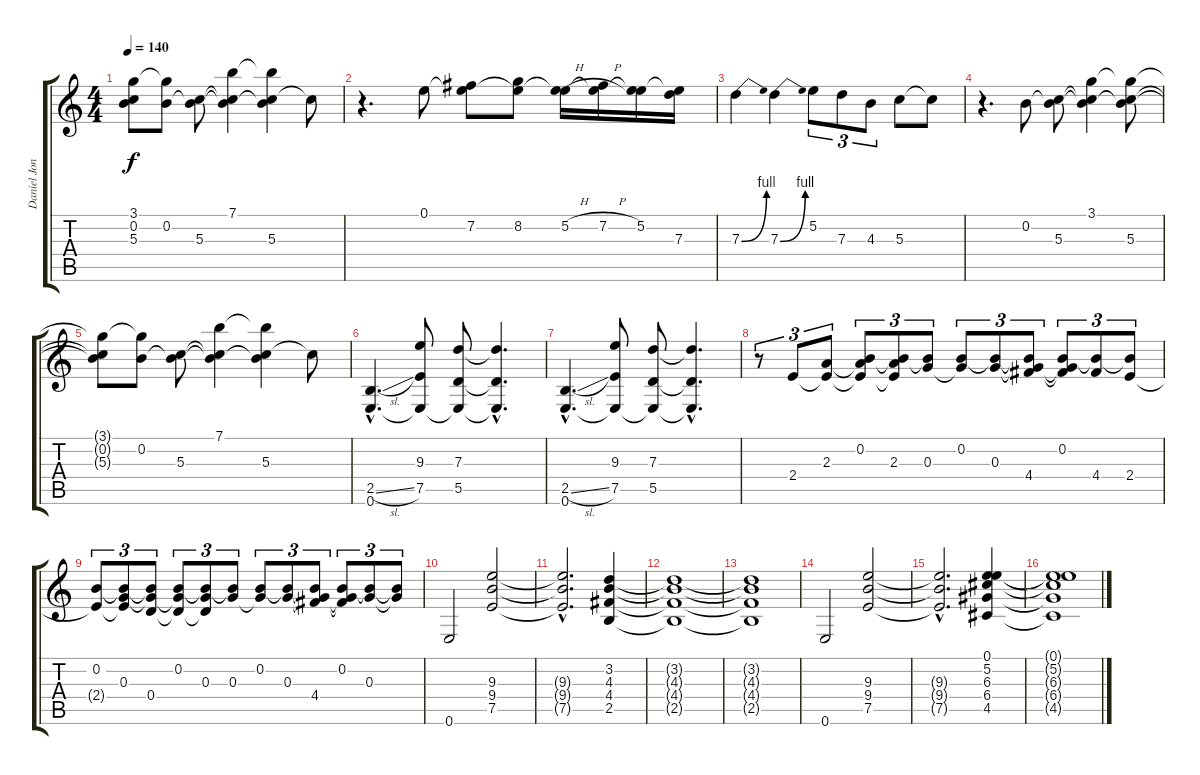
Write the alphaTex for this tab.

\track ("Daniel Jonhs (Distortion)" "Daniel Jon") {instrument distortionguitar}
\staff {score tabs}
\tuning (E4 B3 G3 D3 A2 E2) {hide}
\ts (4 4)
\tempo 140
\clef g2
\ks c
(3.1{t} 0.2{t} 5.3{t}).8{dy f} (3.1{t} 0.2).8 (0.2{t} 5.3).8 (7.1 0.2{t} 5.3{t}).4 (7.1{t} 0.2{t} 5.3).4 5.3{t}.8 |
r.4{d} 0.1.8 (0.1{t} 7.2).8 (0.1{t} 8.2).8 (0.1{t} 5.2{h}).16 (0.1{t} 7.2{h}).16 (0.1{t} 5.2).16 (0.1{t} 7.3).16 |
7.3{be (bend 0 0 60 4)}.4 7.3{be (bend 0 0 60 4)}.4 5.2.8{tu (3 2)} 7.3.8{tu (3 2)} 4.3.8{tu (3 2)} 5.3.8 5.3{t}.8 |
r.4{d} 0.2.8 (0.2{t} 5.3).8 (3.1 0.2{t} 5.3{t}).4 (3.1{t} 0.2{t} 5.3).8 |
(3.1{t} 0.2{t} 5.3{t}).8 (3.1{t} 0.2).8 (0.2{t} 5.3).8 (7.1 0.2{t} 5.3{t}).4 (7.1{t} 0.2{t} 5.3).4 5.3{t}.8 |
(2.5{sl hac} 0.6{hac}).4{d} (9.3 7.5 0.6{t}).8 (7.3 5.5 0.6{t}).8 (7.3{hac t} 5.5{hac t} 0.6{hac t}).4{d} |
(2.5{sl hac} 0.6{hac}).4{d} (9.3 7.5 0.6{t}).8 (7.3 5.5 0.6{t}).8 (7.3{hac t} 5.5{hac t} 0.6{hac t}).4{d} |
r.8{tu (3 2)} 2.4.8{tu (3 2)} (2.3 2.4{t}).8{tu (3 2)} (0.2 2.3{t} 2.4{t}).8{tu (3 2)} (0.2{t} 2.3 2.4{t}).8{tu (3 2)} (0.2{t} 0.3).8{tu (3 2)} (0.2 0.3{t}).8{tu (3 2)} (0.2{t} 0.3).8{tu (3 2)} (0.2{t} 0.3{t} 4.4).8{tu (3 2)} (0.2 0.3{t} 4.4{t}).8{tu (3 2)} (0.2{t} 4.4).8{tu (3 2)} (0.2{t} 2.4).8{tu (3 2)} |
(0.2 2.4{t}).8{tu (3 2)} (0.2{t} 0.3 2.4{t}).8{tu (3 2)} (0.2{t} 0.3{t} 0.4).8{tu (3 2)} (0.2 0.3{t} 0.4{t}).8{tu (3 2)} (0.2{t} 0.3 0.4{t}).8{tu (3 2)} (0.2{t} 0.3).8{tu (3 2)} (0.2 0.3{t}).8{tu (3 2)} (0.2{t} 0.3).8{tu (3 2)} (0.2{t} 0.3{t} 4.4).8{tu (3 2)} (0.2 0.3{t} 4.4{t}).8{tu (3 2)} (0.2{t} 0.3).8{tu (3 2)} (0.2{t} 0.3{t}).8{tu (3 2)} |
0.6.2 (9.3 9.4 7.5).2 |
(9.3{hac t} 9.4{hac t} 7.5{hac t}).2{d} (3.2 4.3 4.4 2.5).4 |
(3.2{t} 4.3{t} 4.4{t} 2.5{t}).1 |
(3.2{t} 4.3{t} 4.4{t} 2.5{t}).1 |
0.6.2 (9.3 9.4 7.5).2 |
(9.3{hac t} 9.4{hac t} 7.5{hac t}).2{d} (0.1 5.2 6.3 6.4 4.5).4 |
(0.1{t} 5.2{t} 6.3{t} 6.4{t} 4.5{t}).1
